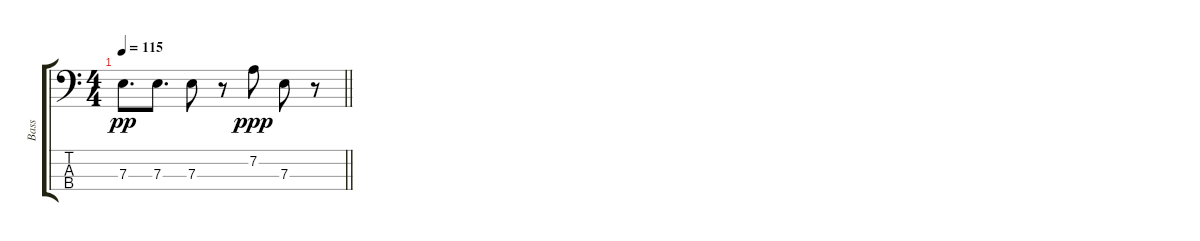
\track ("Bass" "Bass") {instrument electricbassfinger}
\staff {score tabs}
\tuning (G2 D2 A1 E1) {hide}
\ts (4 4)
\tempo 115
\clef f4
\barLineRight lightlight
\ks c
7.3.8{d dy pp} 7.3.8{d} 7.3.8 r.8 7.2.8{dy ppp} 7.3.8 r.8
